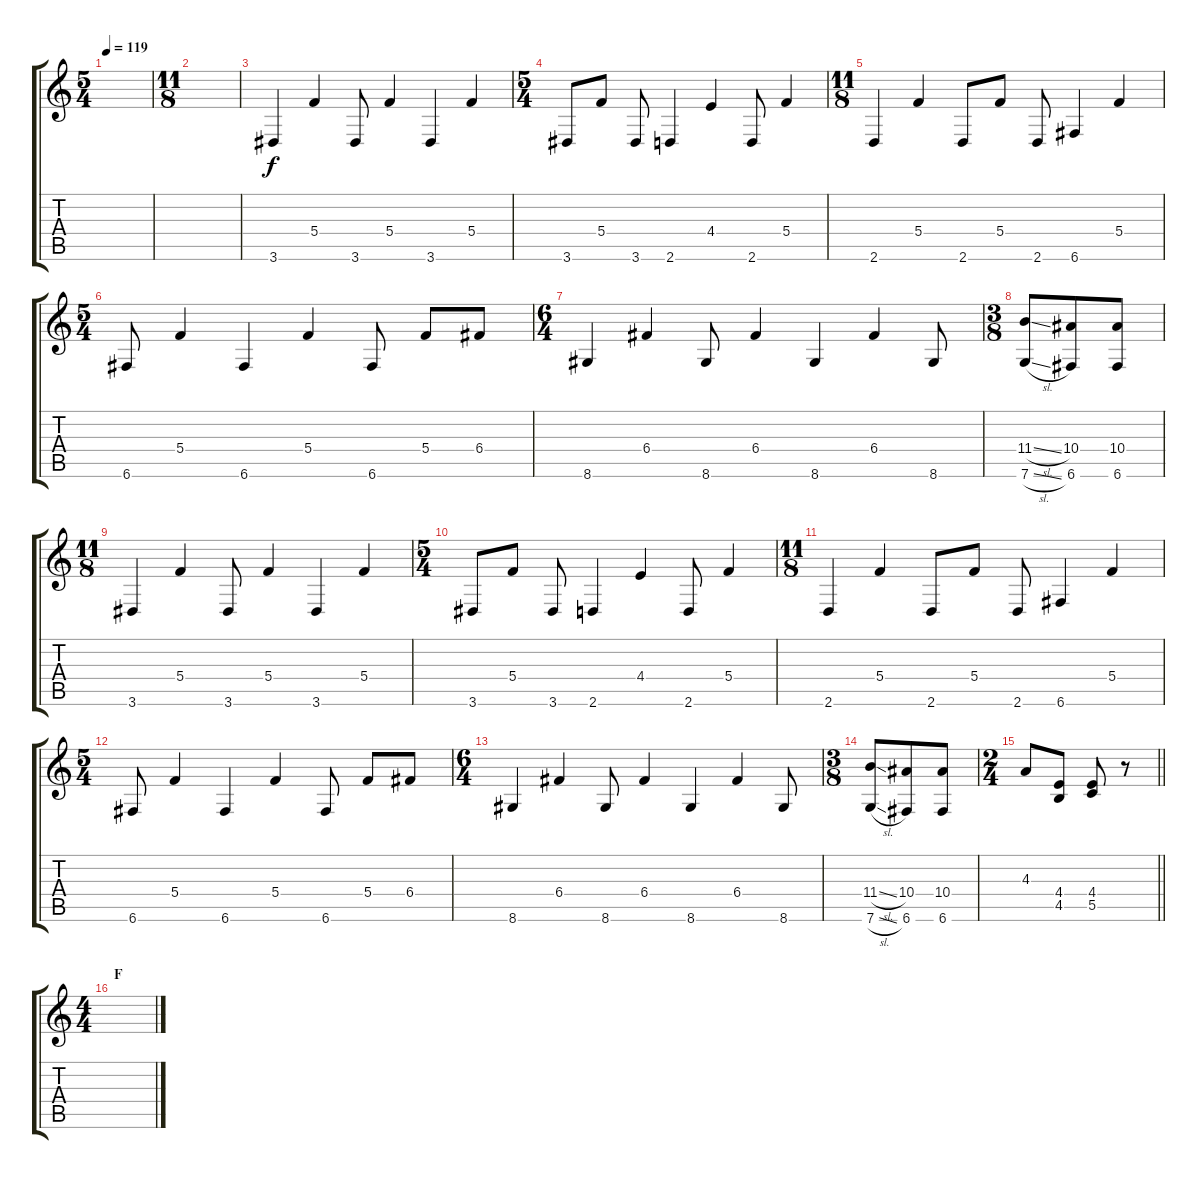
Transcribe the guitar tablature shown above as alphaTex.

\track "" {instrument overdrivenguitar}
\staff {score tabs}
\tuning (D4 A3 F3 C3 G2 C2) {hide}
\ts (5 4)
\tempo 119
\clef g2
\ks c
|
\ts (11 8)
|
3.6.4 5.4.4 3.6.8 5.4.4 3.6.4 5.4.4 |
\ts (5 4)
3.6.8 5.4.8 3.6.8 2.6.4 4.4.4 2.6.8 5.4.4 |
\ts (11 8)
2.6.4 5.4.4 2.6.8 5.4.8 2.6.8 6.6.4 5.4.4 |
\ts (5 4)
6.6.8 5.4.4 6.6.4 5.4.4 6.6.8 5.4.8 6.4.8 |
\ts (6 4)
8.6.4 6.4.4 8.6.8 6.4.4 8.6.4 6.4.4 8.6.8 |
\ts (3 8)
(11.4{sl} 7.6{sl}).8 (10.4 6.6).8 (10.4 6.6).8 |
\ts (11 8)
3.6.4 5.4.4 3.6.8 5.4.4 3.6.4 5.4.4 |
\ts (5 4)
3.6.8 5.4.8 3.6.8 2.6.4 4.4.4 2.6.8 5.4.4 |
\ts (11 8)
2.6.4 5.4.4 2.6.8 5.4.8 2.6.8 6.6.4 5.4.4 |
\ts (5 4)
6.6.8 5.4.4 6.6.4 5.4.4 6.6.8 5.4.8 6.4.8 |
\ts (6 4)
8.6.4 6.4.4 8.6.8 6.4.4 8.6.4 6.4.4 8.6.8 |
\ts (3 8)
(11.4{sl} 7.6{sl}).8 (10.4 6.6).8 (10.4 6.6).8 |
\ts (2 4)
\barLineRight lightlight
4.3.8 (4.4 4.5).8 (4.4 5.5).8 r.8 |
\ts (4 4)
\section ("" "F")
